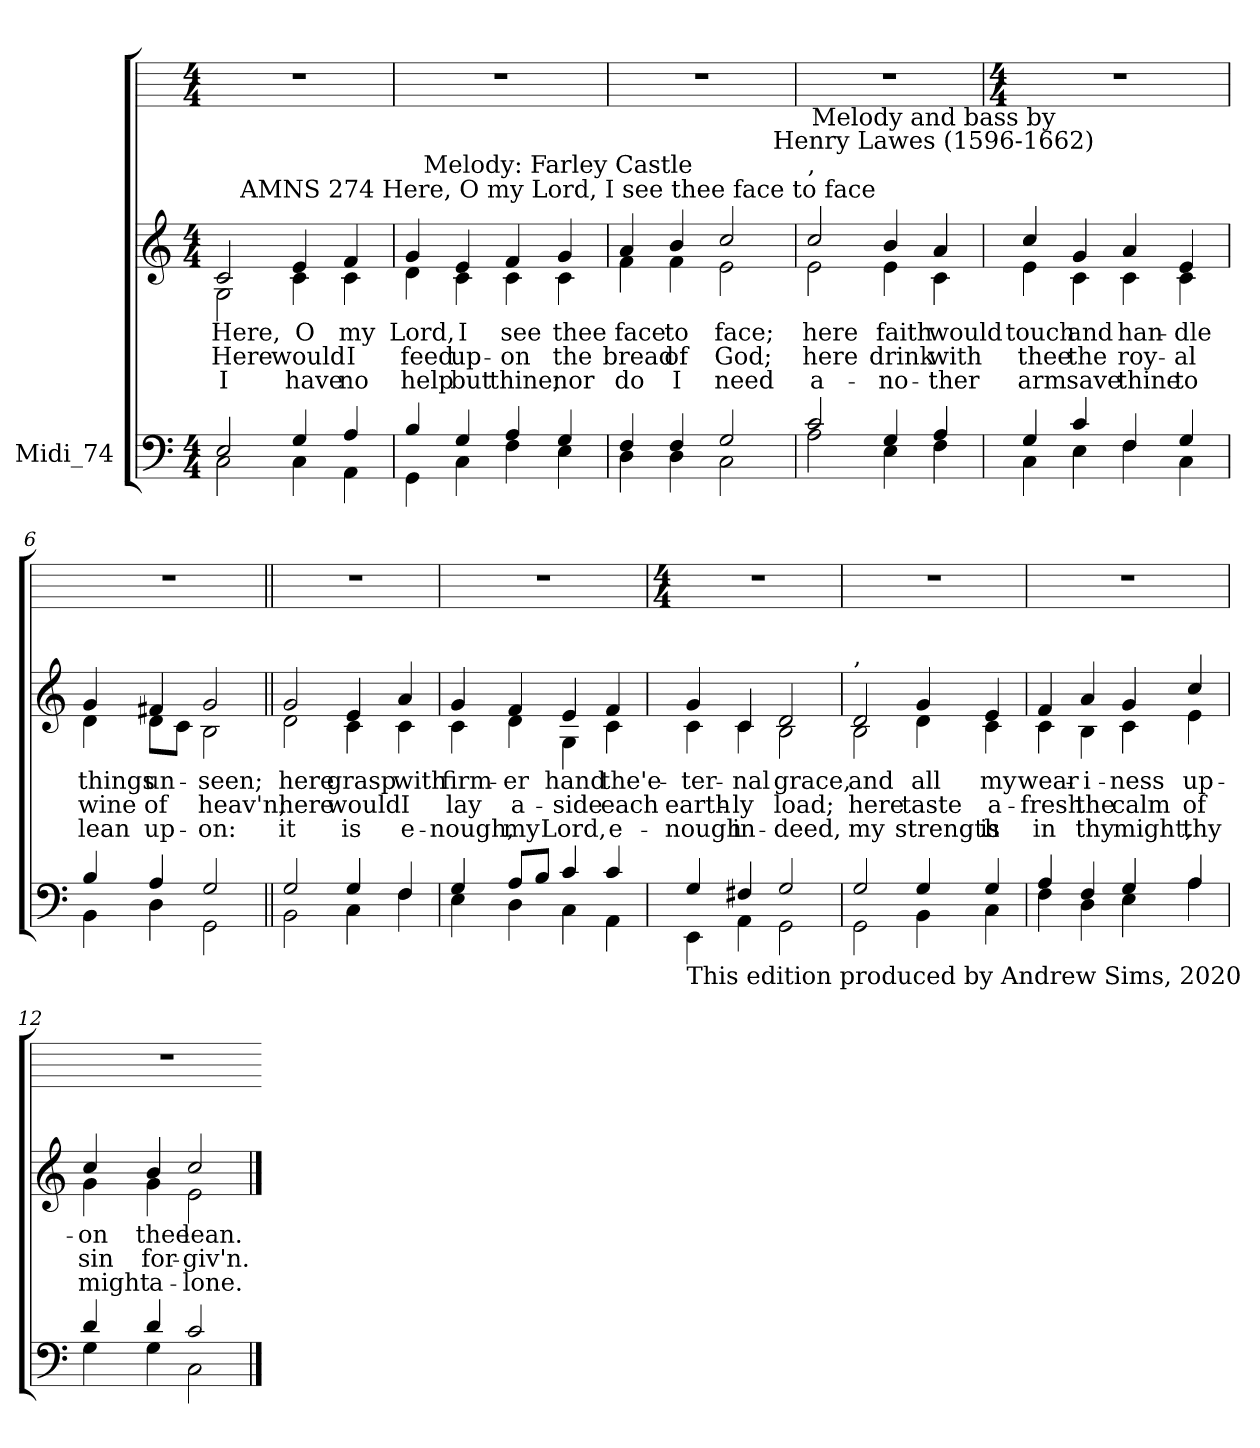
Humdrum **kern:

**kern	**kern	**text	**text	**text	**kern
*part3	*part2	*part2	*part2	*part2	*part1
*staff3	*staff2	*staff2	*staff2	*staff2	*staff1
*I"Midi_74	*	*	*	*	*
*clefF4	*clefG2	*	*	*	*
*k[]	*k[]	*	*	*	*
*C:	*C:	*	*	*	*
*M4/4	*M4/4	*	*	*	*M4/4
=1	=1	=1	=1	=1	=1
*^	*	*	*	*	*
!	!	!LO:TX:a:cj:t=H. Bonar\n(1808-1889)	!	!	!	!
!	!	!	!LO:LY:b	!LO:LY:b	!LO:LY:b	!
*	*	*^	*	*	*	*
2E/	2C\	2c/	2G\	Here,	Here	I	1r
!	!	!	!	!LO:LY:b	!LO:LY:b	!LO:LY:b	!
4G/	4C\	4e/	4c\	O	would	have	.
!	!	!	!	!LO:LY:b	!LO:LY:b	!LO:LY:b	!
4A/	4AA\	4f/	4c\	my	I	no	.
=2	=2	=2	=2	=2	=2	=2	=2
!	!	!	!	!LO:LY:b	!LO:LY:b	!LO:LY:b	!
4B/	4GG\	4g/	4d\	Lord,	feed	help	1r
!	!	!	!	!LO:LY:b	!LO:LY:b	!LO:LY:b	!
4G/	4C\	4e/	4c\	I	up-	-but	.
!	!	!	!	!LO:LY:b	!LO:LY:b	!LO:LY:b	!
4A/	4F\	4f/	4c\	see	on	thine;	.
!	!	!LO:TX:a:cj:t=AMNS 274 Here, O my Lord, I see thee face to face	!	!	!	!	!
!	!	!LO:TX:a:cj:t=Melody&colon; Farley Castle	!	!	!	!	!
!	!	!	!	!LO:LY:b	!LO:LY:b	!LO:LY:b	!
4G/	4E\	4g/	4c\	thee	the	nor	.
=3	=3	=3	=3	=3	=3	=3	=3
!	!	!	!	!LO:LY:b	!LO:LY:b	!LO:LY:b	!
4F/	4D\	4a/	4f\	face	bread	do	1r
!	!	!	!	!LO:LY:b	!LO:LY:b	!LO:LY:b	!
4F/	4D\	4b/	4f\	to	of	I	.
!	!	!	!	!LO:LY:b	!LO:LY:b	!LO:LY:b	!
2G/	2C\	2cc/	2e\	face;	God;	need	.
=4	=4	=4	=4	=4	=4	=4	=4
!	!	!LO:TX:a:t=,	!	!	!	!	!
!	!	!	!	!LO:LY:b	!LO:LY:b	!LO:LY:b	!
2c/	2A\	2cc/	2e\	here	here	a-	1r
!	!	!	!	!LO:LY:b	!LO:LY:b	!LO:LY:b	!
4G/	4E\	4b/	4e\	-faith	drink	no-	.
!	!	!LO:TX:a:cj:t=Melody and bass by\nHenry Lawes (1596-1662)	!	!	!	!	!
!	!	!	!	!LO:LY:b	!LO:LY:b	!LO:LY:b	!
4A/	4F\	4a/	4c\	-would	with	ther	.
!!LO:LB:g=z
=5	=5	=5	=5	=5	=5	=5	=5
*	*	*	*	*	*	*	*M4/4
!	!	!	!	!LO:LY:b	!LO:LY:b	!LO:LY:b	!
4G/	4C\	4cc/	4e\	touch	thee	arm	1r
!	!	!	!	!LO:LY:b	!LO:LY:b	!LO:LY:b	!
4c/	4E\	4g/	4c\	and	the	save	.
!	!	!	!	!LO:LY:b	!LO:LY:b	!LO:LY:b	!
4F/	4F\	4a/	4c\	han-	-roy-	-thine	.
!	!	!	!	!LO:LY:b	!LO:LY:b	!LO:LY:b	!
4G/	4C\	4e/	4c\	dle	al	to	.
=6	=6	=6	=6	=6	=6	=6	=6
!	!	!	!	!LO:LY:b	!LO:LY:b	!LO:LY:b	!
4B/	4BB\	4g/	4d\	things	wine	lean	1r
!	!	!	!	!LO:LY:b	!LO:LY:b	!LO:LY:b	!
4A/	4D\	4f#X/	8d\L	un-	-of	up-	.
.	.	.	8c\J	.	.	.	.
!	!	!	!	!LO:LY:b	!LO:LY:b	!LO:LY:b	!
2G/	2GG\	2g/	2B\	-seen;	heav'n;	on:	.
=7||	=7||	=7||	=7||	=7||	=7||	=7||	=7||
!	!	!	!	!LO:LY:b	!LO:LY:b	!LO:LY:b	!
2G/	2BB\	2g/	2d\	here	here	it	1r
!	!	!	!	!LO:LY:b	!LO:LY:b	!LO:LY:b	!
4G/	4C\	4e/	4c\	grasp	would	is	.
!	!	!	!	!LO:LY:b	!LO:LY:b	!LO:LY:b	!
4F/	4F\	4a/	4c\	with	I	e-	.
=8	=8	=8	=8	=8	=8	=8	=8
!	!	!	!	!LO:LY:b	!LO:LY:b	!LO:LY:b	!
4G/	4E\	4g/	4c\	-firm-	-lay	nough,	1r
!	!	!	!	!LO:LY:b	!LO:LY:b	!LO:LY:b	!
8A/L	4D\	4f/	4d\	er	a-	-my	.
8B/J	.	.	.	.	.	.	.
!	!	!	!	!LO:LY:b	!LO:LY:b	!LO:LY:b	!
4c/	4C\	4e/	4G\	hand	side	Lord,	.
!	!	!	!	!LO:LY:b	!LO:LY:b	!LO:LY:b	!
4c/	4AA\	4f/	4c\	the'e-	-each	e-	.
!!LO:LB:g=z
=9	=9	=9	=9	=9	=9	=9	=9
*	*	*	*	*	*	*	*M4/4
!LO:TX:b:t=This edition produced by Andrew Sims, 2020	!	!	!	!	!	!	!
!	!	!	!	!LO:LY:b	!LO:LY:b	!LO:LY:b	!
4G/	4EE\	4g/	4c\	-ter-	-earth-	-nough	1r
!	!	!	!	!LO:LY:b	!LO:LY:b	!LO:LY:b	!
4F#X/	4AA\	4c/	4c\	nal	ly	in-	.
!	!	!	!	!LO:LY:b	!LO:LY:b	!LO:LY:b	!
2G/	2GG\	2d/	2B\	-grace,	load;	deed,	.
=10	=10	=10	=10	=10	=10	=10	=10
!	!	!LO:TX:a:t=,	!	!	!	!	!
!	!	!	!	!LO:LY:b	!LO:LY:b	!LO:LY:b	!
2G/	2GG\	2d/	2B\	and	here	my	1r
!	!	!	!	!LO:LY:b	!LO:LY:b	!LO:LY:b	!
4G/	4BB\	4g/	4d\	all	taste	strength	.
!	!	!	!	!LO:LY:b	!LO:LY:b	!LO:LY:b	!
4G/	4C\	4e/	4c\	my	a-	-is	.
=11	=11	=11	=11	=11	=11	=11	=11
!	!	!	!	!LO:LY:b	!LO:LY:b	!LO:LY:b	!
4A/	4F\	4f/	4c\	wear-	-fresh	in	1r
!	!	!	!	!LO:LY:b	!LO:LY:b	!LO:LY:b	!
4F/	4D\	4a/	4B\	i-	-the	thy	.
!	!	!	!	!LO:LY:b	!LO:LY:b	!LO:LY:b	!
4G/	4E\	4g/	4c\	ness	calm	might,	.
!	!	!	!	!LO:LY:b	!LO:LY:b	!LO:LY:b	!
4A/	4A\	4cc/	4e\	up-	-of	thy	.
=12	=12	=12	=12	=12	=12	=12	=12
!	!	!	!	!LO:LY:b	!LO:LY:b	!LO:LY:b	!
4d/	4G\	4cc/	4g\	on	sin	might	1r
!	!	!	!	!LO:LY:b	!LO:LY:b	!LO:LY:b	!
4d/	4G\	4b/	4g\	thee	for-	-a-	.
!	!	!	!	!LO:LY:b	!LO:LY:b	!LO:LY:b	!
2c/	2C\	2cc/	2e\	-lean.	giv'n.	lone.	.
*v	*v	*	*	*	*	*	*
*	*v	*v	*	*	*	*
==	==	=	=	=	=
*-	*-	*-	*-	*-	*-
